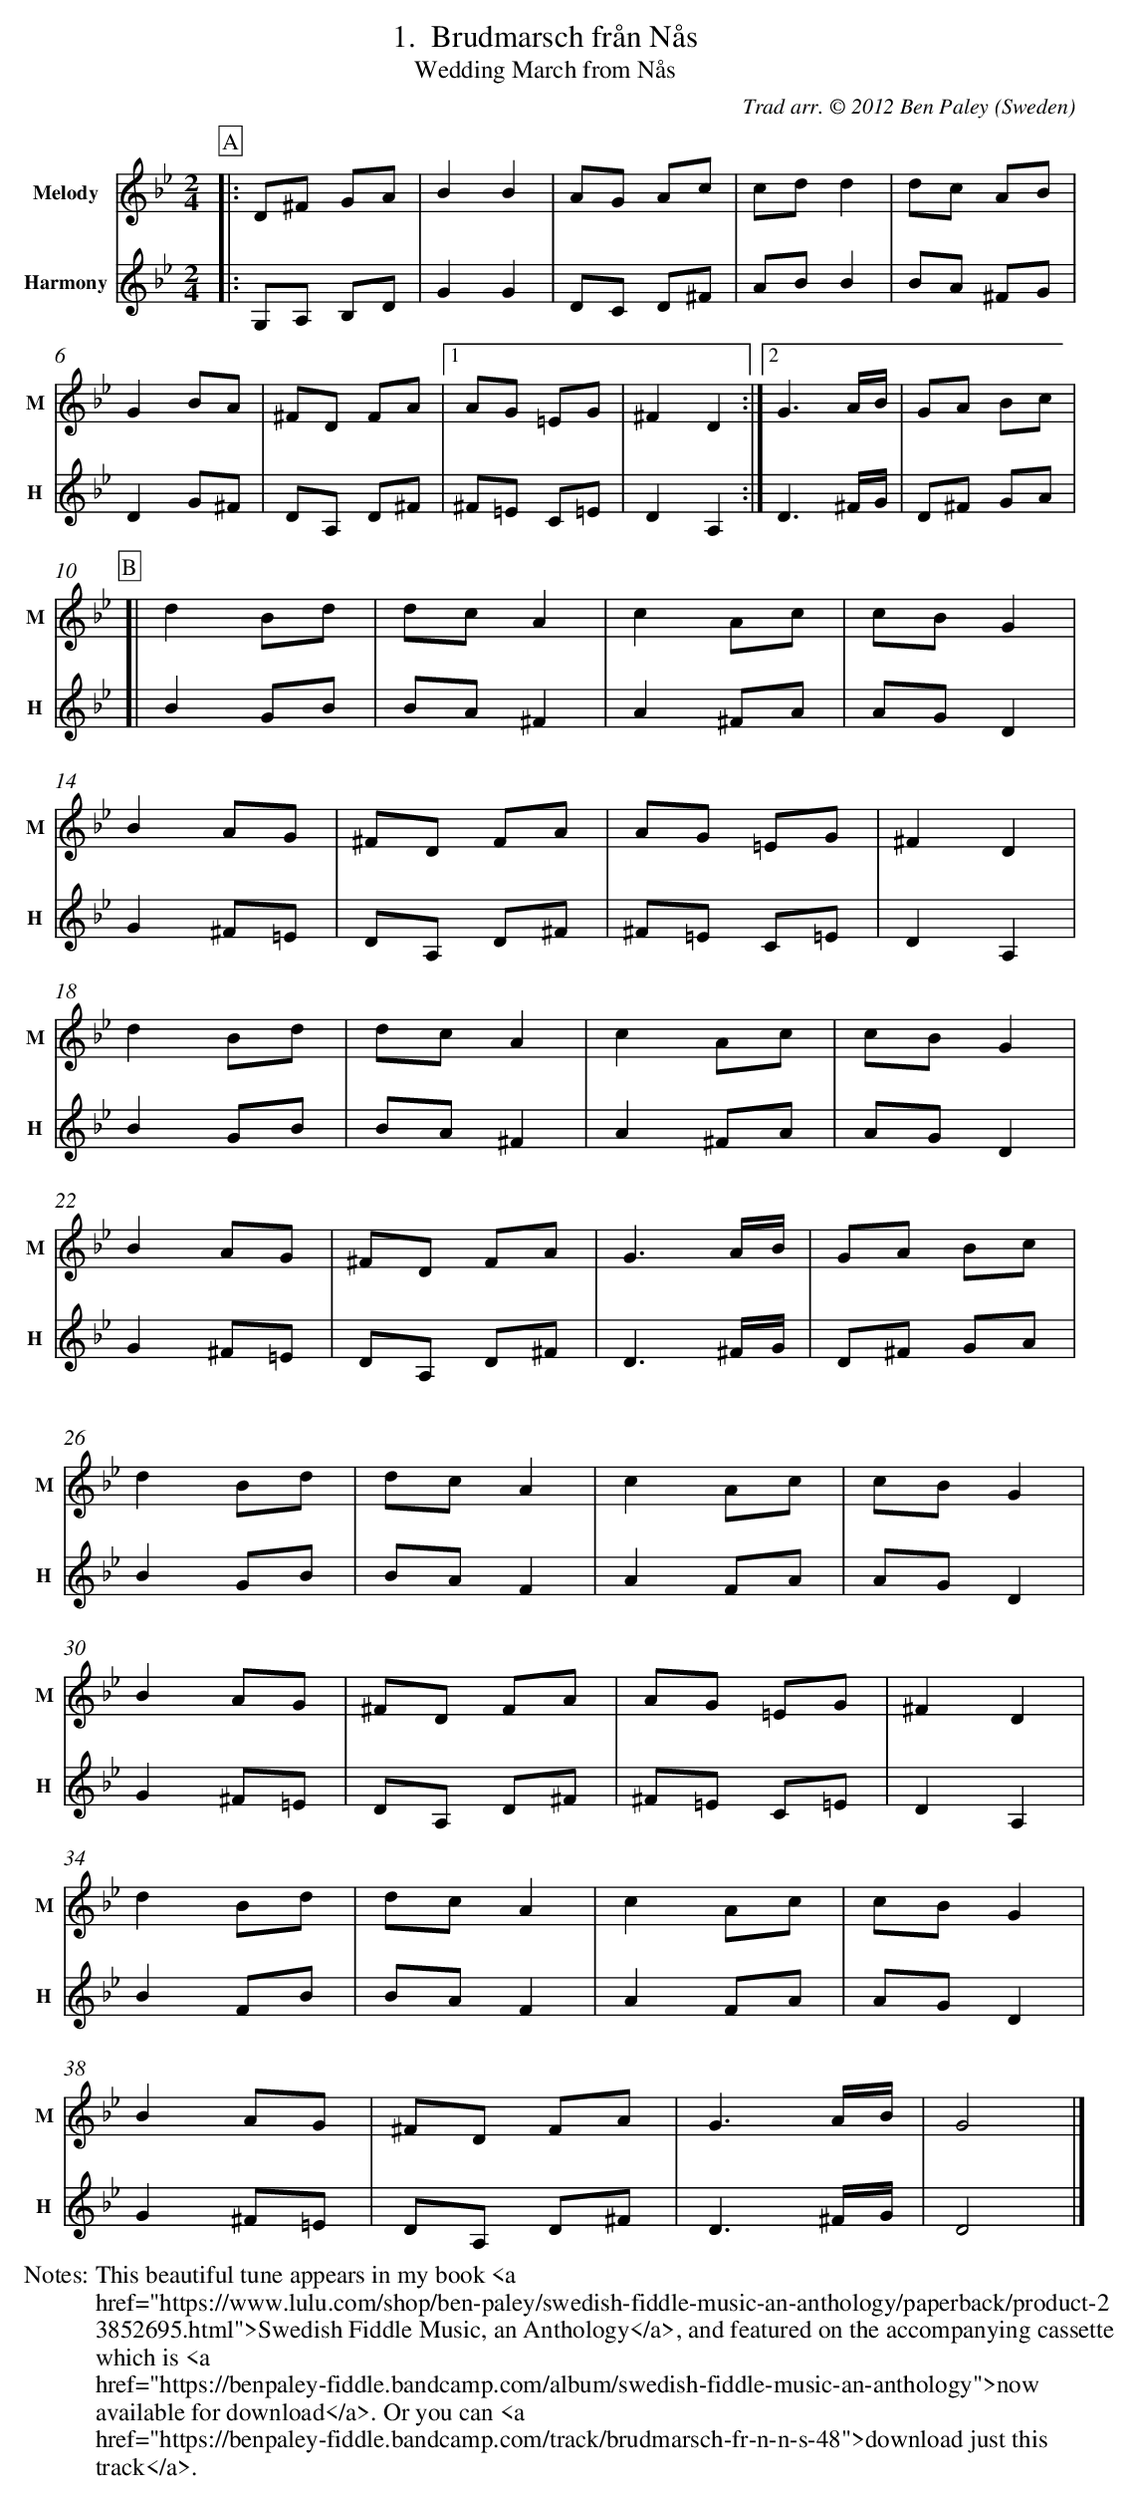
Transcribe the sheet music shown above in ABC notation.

X:1
T:Brudmarsch från Nås
T:Wedding March from Nås
L:1/8
M:2/4
C:Trad arr. © 2012 Ben Paley
O:Sweden
K:Gm
V:M clef=treble  name="Melody"   snm="M"
V:H clef=treble  name="Harmony"   snm="H"
%%score M|H
P:A
[V:M]|: D^F  GA  | B2 B2 | AG Ac  | cd d2 | dc AB  |
[V:H]|: G,A, B,D | G2 G2 | DC D^F | AB B2 | BA ^FG |
[V:M] G2 BA  | ^FD FA  |1 AG   =EG | ^F2 D2  :|2 G3 A/2B/2  | GA  Bc |
[V:H] D2 G^F | DA, D^F |1 ^F=E C=E | D2  A,2 :|2 D3 ^F/2G/2 | D^F GA |
P:B
[V:M][| d2 Bd | dc A2  | c2 Ac  | cB G2 |
[V:H][| B2 GB | BA ^F2 | A2 ^FA | AG D2 |
[V:M] B2 AG   | ^FD FA  | AG   =EG | ^F2 D2  |
[V:H] G2 ^F=E | DA, D^F | ^F=E C=E | D2  A,2 |
[V:M] d2 Bd | dc A2  | c2 Ac  | cB G2 |
[V:H] B2 GB | BA ^F2 | A2 ^FA | AG D2 |
[V:M] B2 AG   | ^FD FA  | G3 A/2B/2  | GA Bc |
[V:H] G2 ^F=E | DA, D^F | D3 ^F/2G/2 | D^F GA |
[V:M] d2 Bd | dc A2 | c2 Ac | cB G2 |
[V:H] B2 GB | BA F2 | A2 FA | AG D2 |
[V:M] B2 AG   | ^FD FA  | AG   =EG | ^F2 D2  |
[V:H] G2 ^F=E | DA, D^F | ^F=E C=E | D2  A,2 |
[V:M] d2 Bd | dc A2 | c2 Ac | cB G2 |
[V:H] B2 FB | BA F2 | A2 FA | AG D2 |
[V:M] B2 AG   | ^FD FA  | G3 A/2B/2  | G4 |]
[V:H] G2 ^F=E | DA, D^F | D3 ^F/2G/2 | D4 |]
